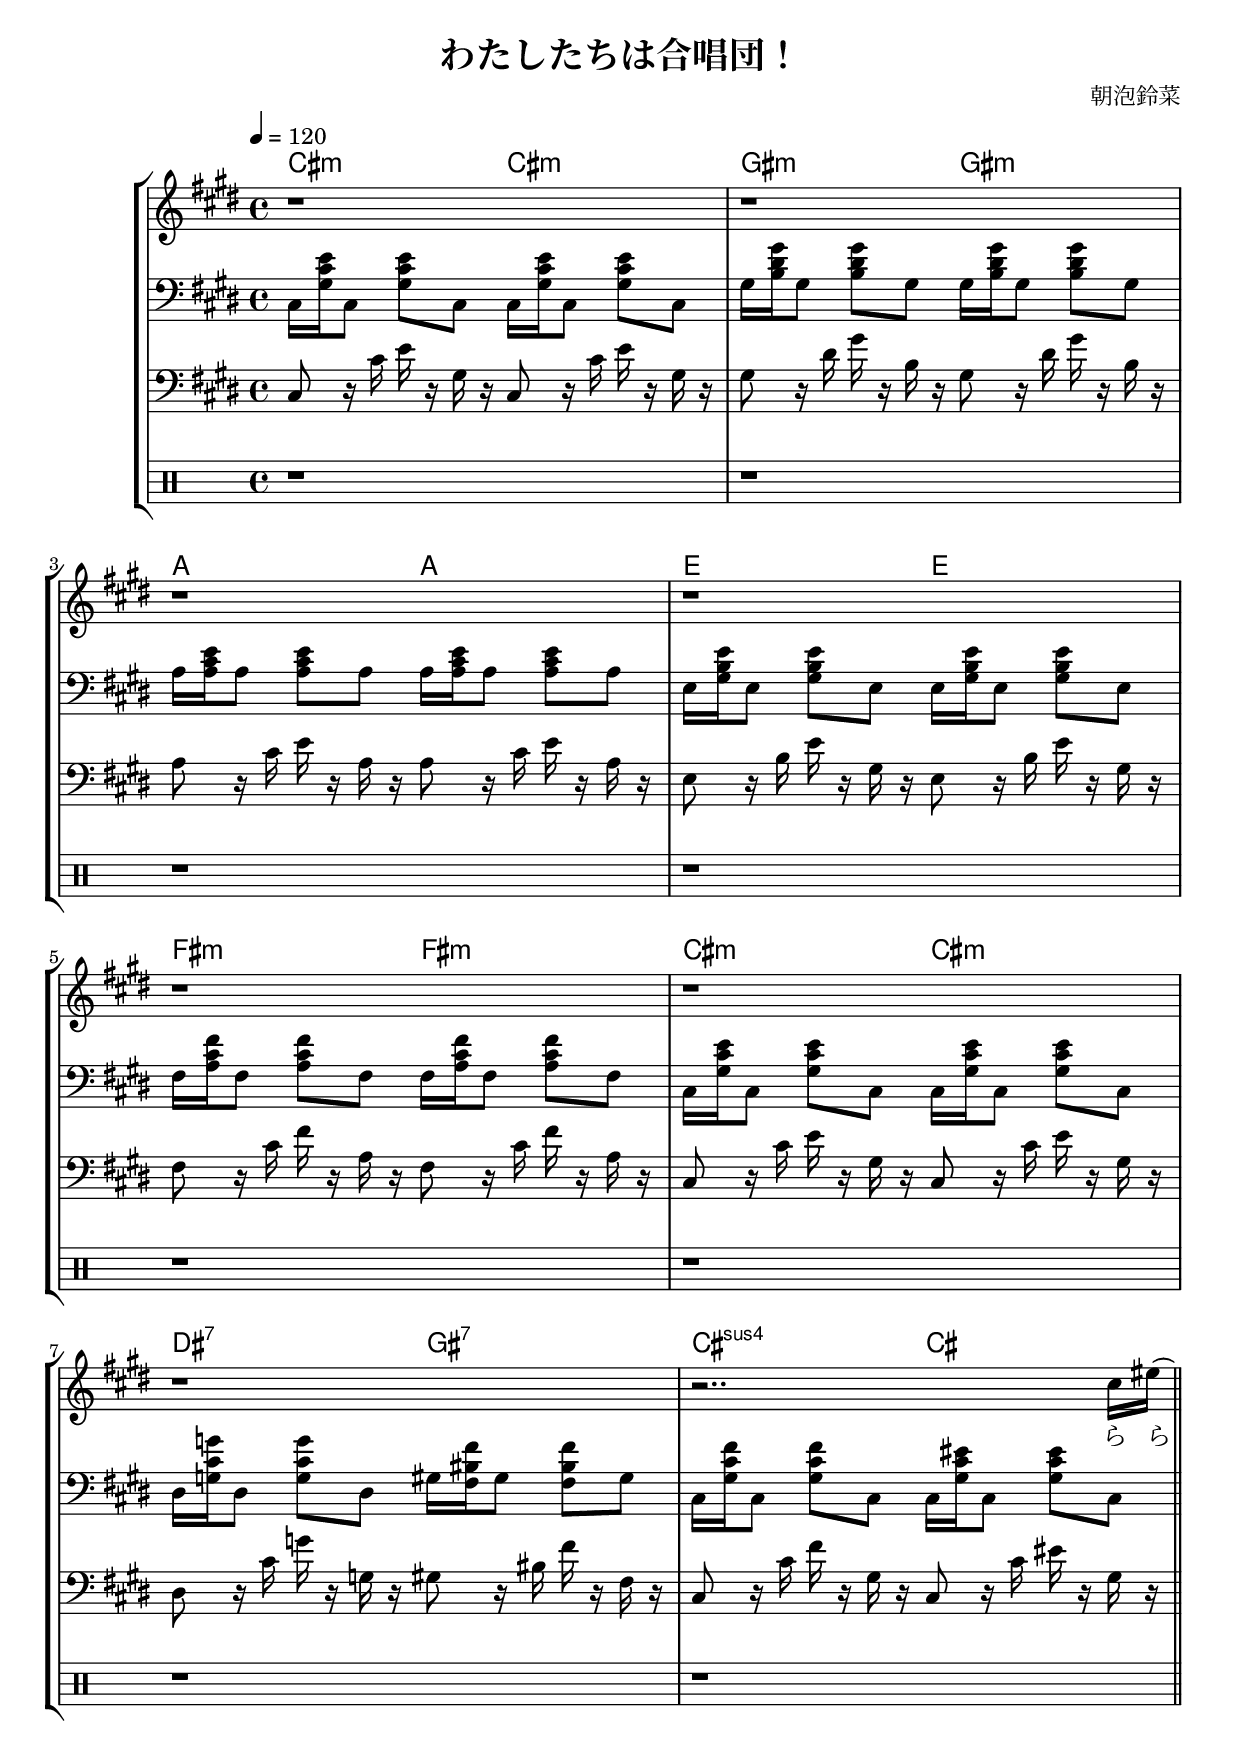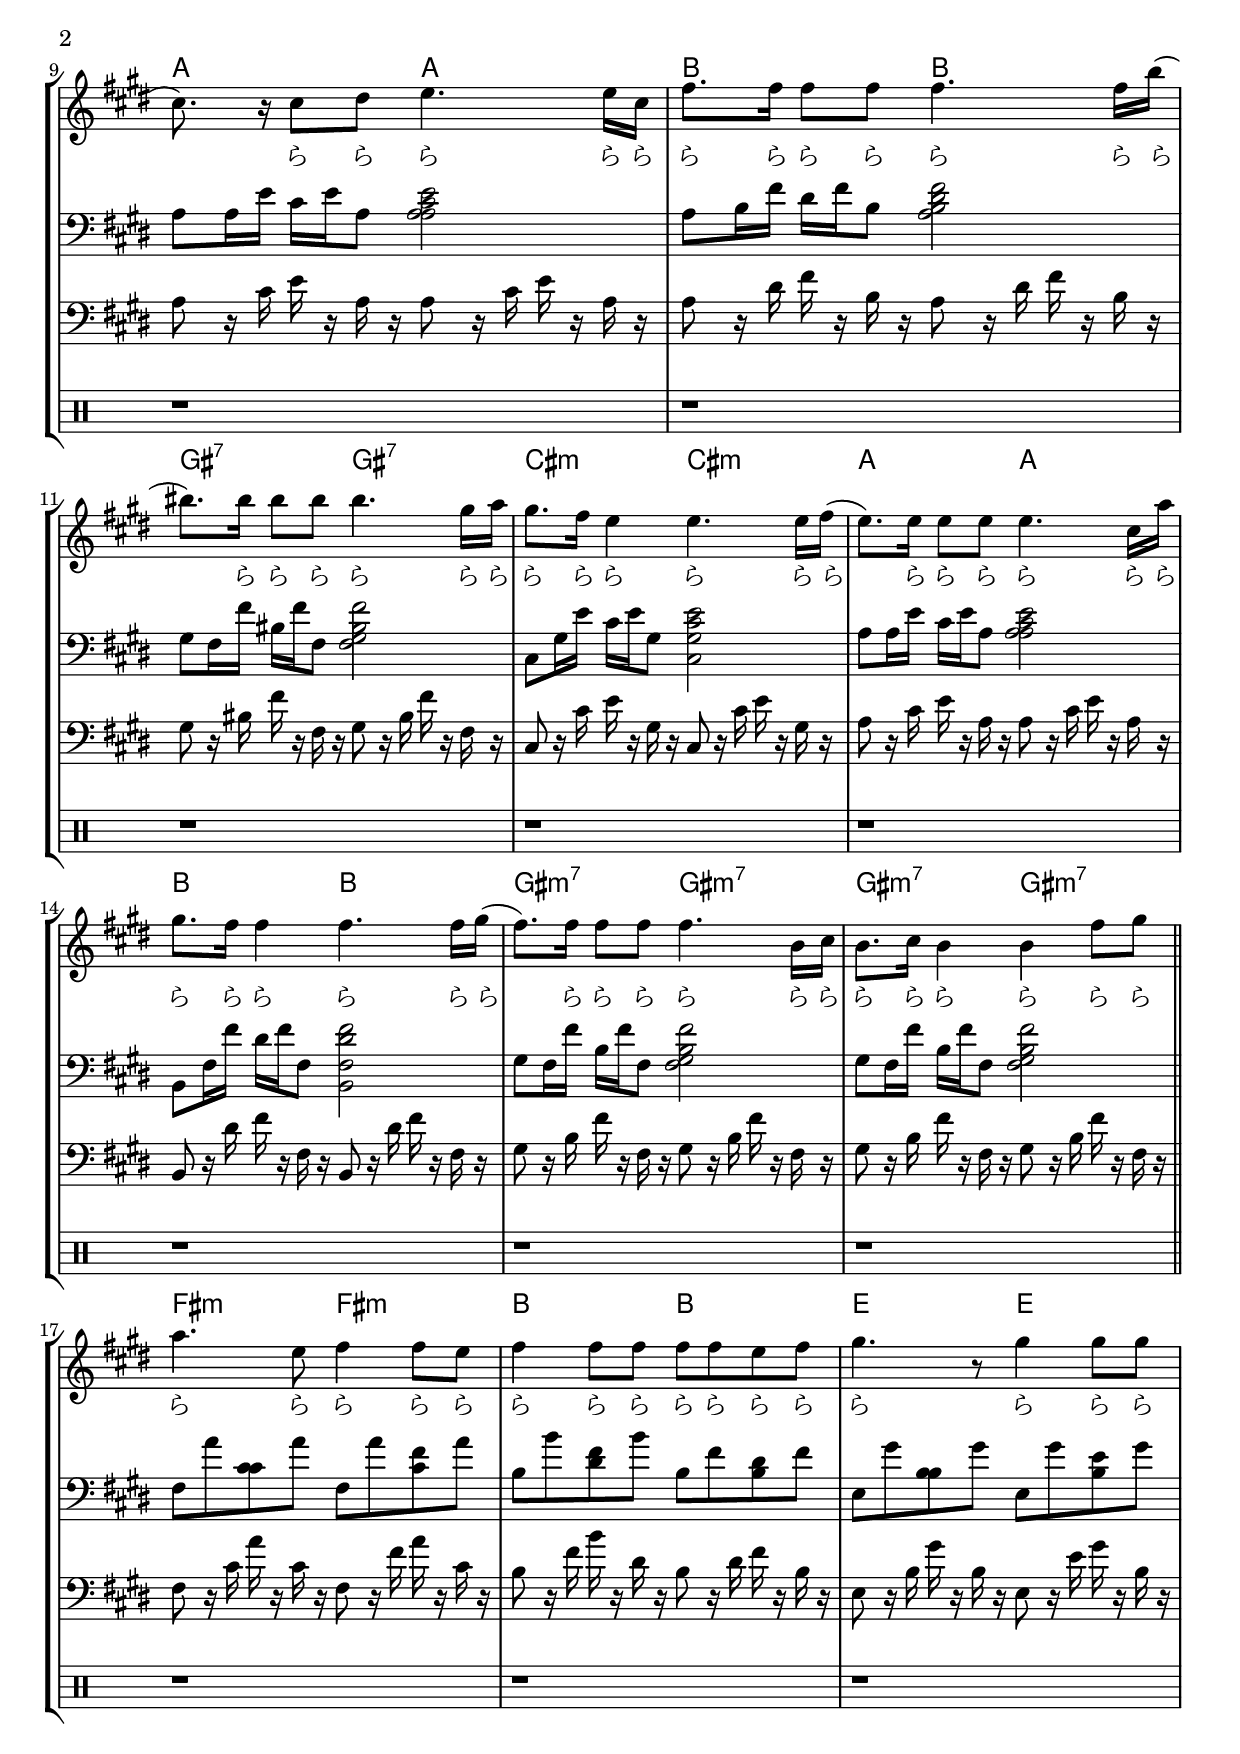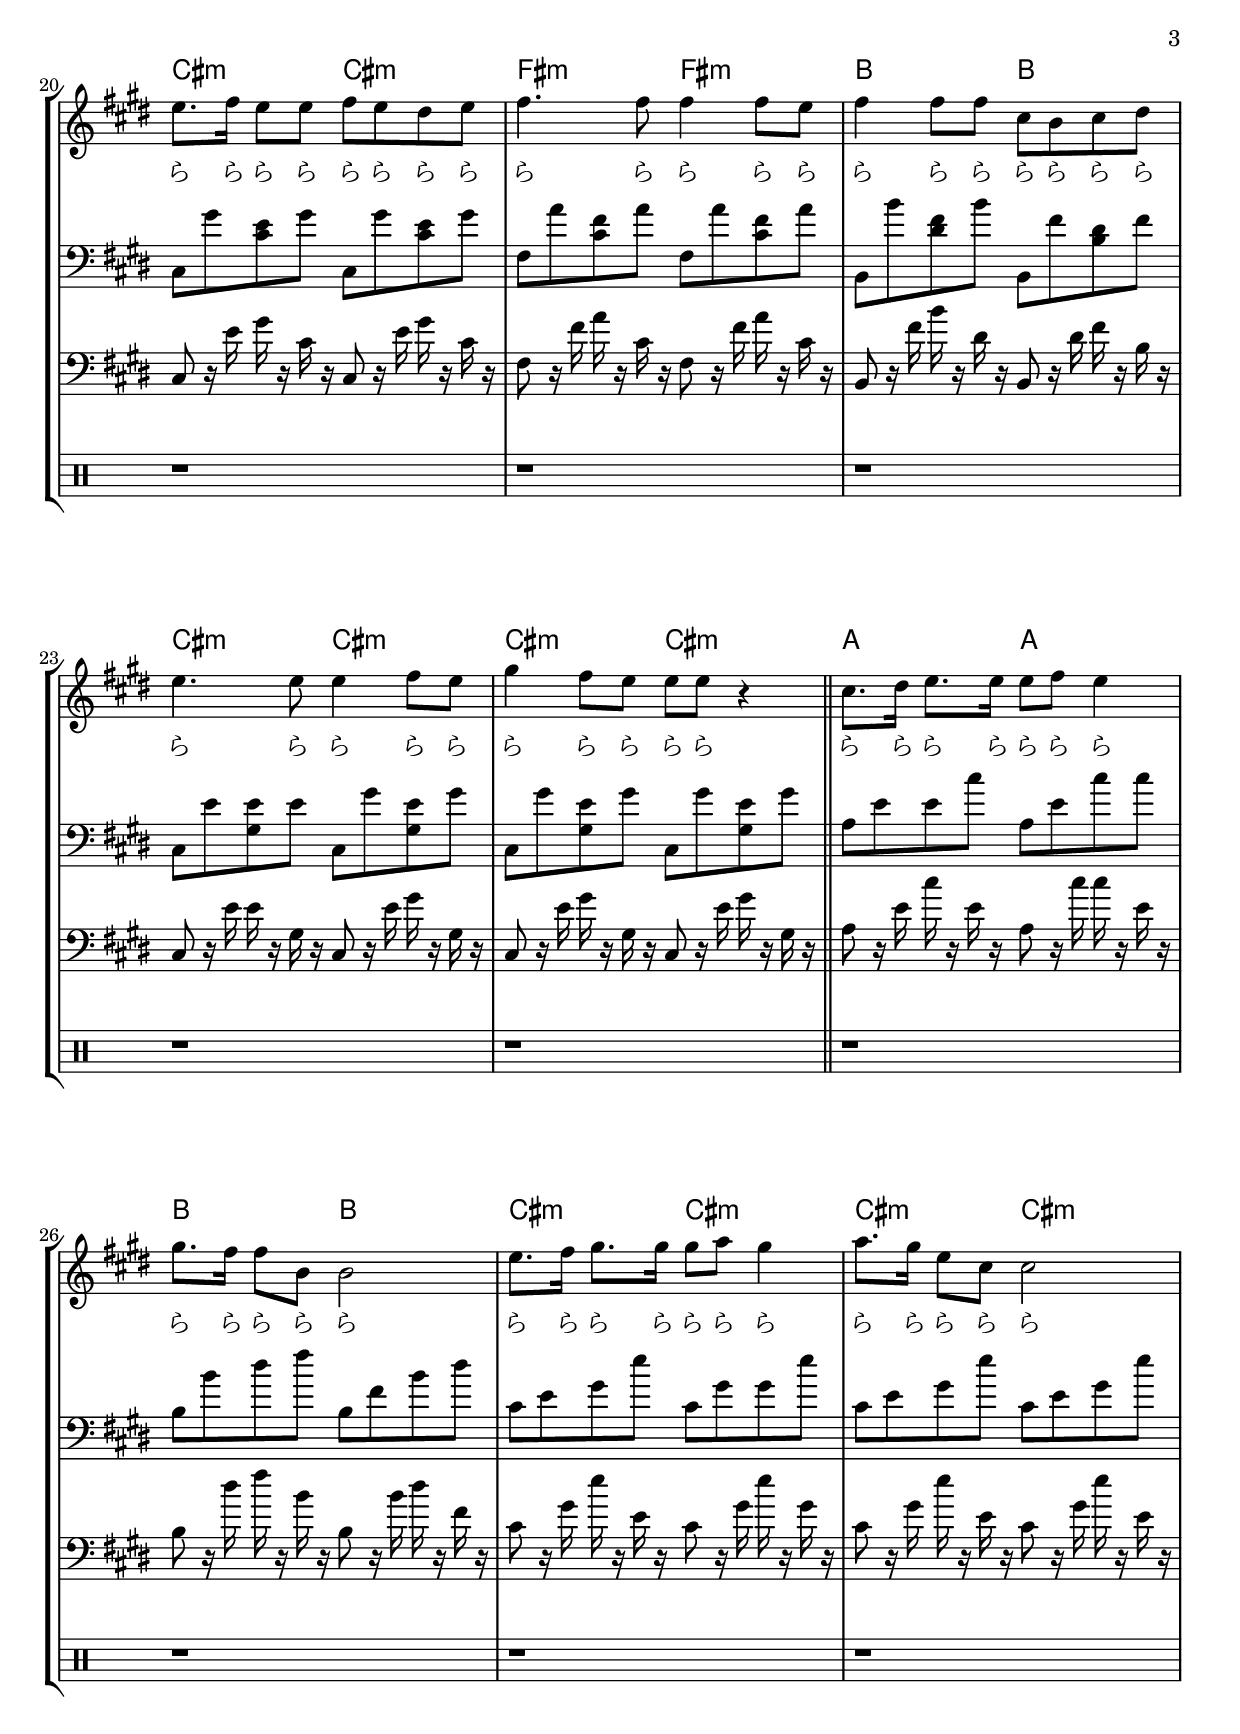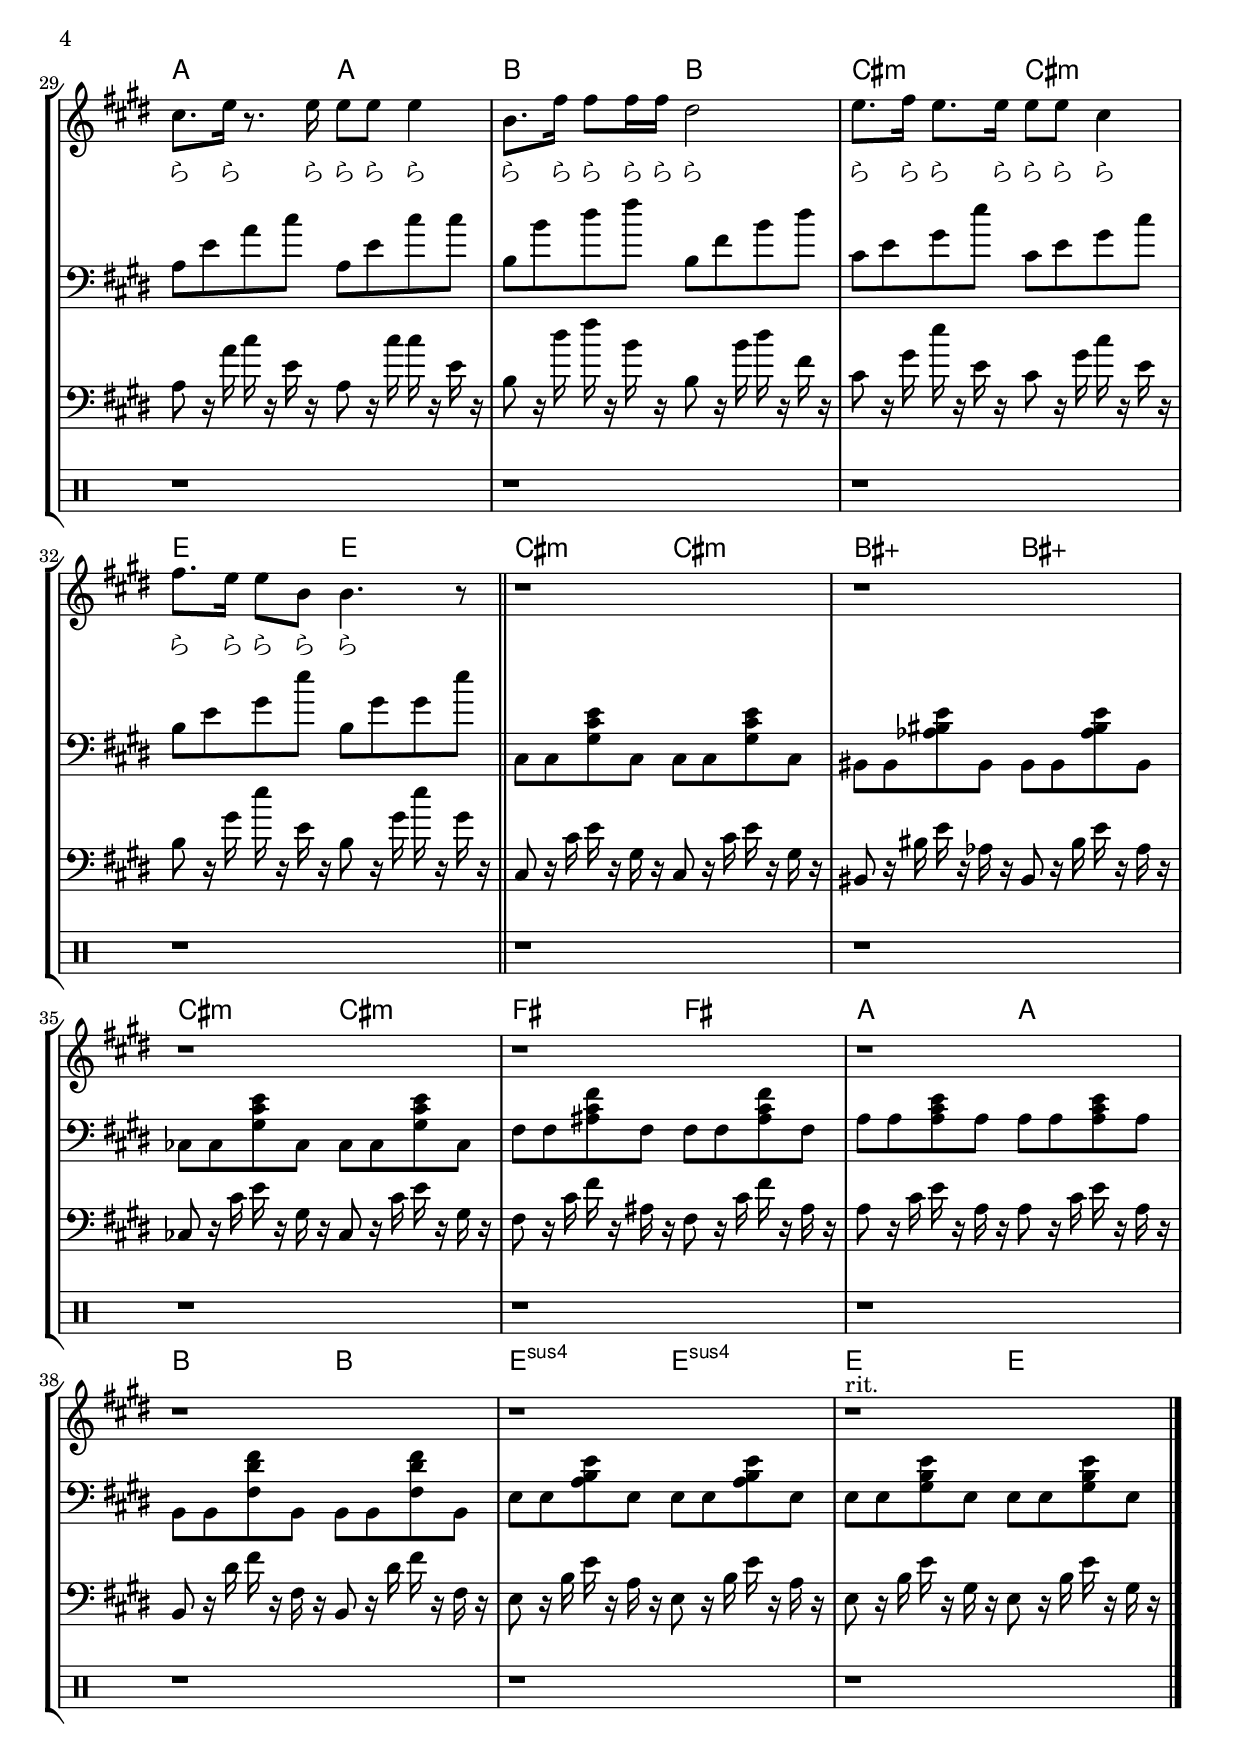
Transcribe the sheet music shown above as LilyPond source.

\version "2.12.1"

\header {
	title = \markup {わたしたちは合唱団！}
	composer = \markup \center-column {朝泡鈴菜}
}

harmony = \chordmode {
	cis2:m cis:m gis:m gis:m a a e e fis:m fis:m cis:m cis:m dis:7 gis:7 cis:sus4 cis 

	a a b b gis:7 gis:7 cis:m cis:m a a b b gis:min7 gis:min7 gis:min7 gis:min7 

	fis:m fis:m b b e e cis:m cis:m fis:m fis:m b b cis:m cis:m cis:m cis:m 

	a a b b cis:m cis:m cis:m cis:m a a b b cis:m cis:m e e 

	cis:m cis:m bis:aug bis:aug cis:m cis:m fis fis a a b b e:sus4 e:sus4 e e 
}

melody = {
	\key e \major
	\tempo 4 = 120
	r1 | r1 | r1 | r1 | r1 | r1 | r1 | r2.. 
	\set Staff.midiInstrument = #"fss0.32"
	cis''16  eis''16 
	(cis''8.)  r16  cis''8  dis''8  e''4.  e''16  cis''16 
	fis''8.  fis''16  fis''8  fis''8  fis''4.  fis''16  b''16 
	(bis''8.)  bis''16  bis''8  bis''8  bis''4.  gis''16  a''16 
	gis''8.  fis''16  e''4  e''4.  e''16  fis''16 
	(e''8.)  e''16  e''8  e''8  e''4.  cis''16  a''16 
	gis''8.  fis''16  fis''4  fis''4.  fis''16  gis''16 
	(fis''8.)  fis''16  fis''8  fis''8  fis''4.  b'16  cis''16 
	b'8.  cis''16  b'4  b'4  	\set Staff.midiInstrument = #"fss0.32"
	fis''8  gis''8 
	a''4.  e''8  fis''4  fis''8  e''8 
	fis''4  fis''8  fis''8  fis''8  fis''8  e''8  fis''8 
	gis''4.  r8  gis''4  gis''8  gis''8 
	e''8.  fis''16  e''8  e''8  fis''8  e''8  dis''8  e''8 
	fis''4.  fis''8  fis''4  fis''8  e''8 
	fis''4  fis''8  fis''8  cis''8  b'8  cis''8  dis''8 
	e''4.  e''8  e''4  fis''8  e''8 
	gis''4  fis''8  e''8  e''8  e''8  	r4 	\set Staff.midiInstrument = #"fss0.32"
	 cis''8.  dis''16  e''8.  e''16  e''8  fis''8  e''4 
	gis''8.  fis''16  fis''8  b'8  b'2 
	e''8.  fis''16  gis''8.  gis''16  gis''8  a''8  gis''4 
	a''8.  gis''16  e''8  cis''8  cis''2 
	cis''8.  e''16  r8.  e''16  e''8  e''8  e''4 
	b'8.  fis''16  fis''8  fis''16  fis''16  dis''2 
	e''8.  fis''16  e''8.  e''16  e''8  e''8  cis''4 
	fis''8.  e''16  e''8  b'8  b'4.  	r8 	r1 | r1 | r1 | r1 | r1 | r1 | r1 | r1^"rit." \bar "|."
}

words = \lyricmode {
	
	ら  ら  ら  ら  ら  ら  ら  ら  ら  ら  ら  ら  ら  ら  ら  ら  ら  ら  ら  ら  ら  ら  ら  ら  ら  ら  ら  ら  ら  ら  ら  ら  ら  ら  ら  ら  ら  ら  ら  ら  ら  ら  ら  ら  ら  ら  ら  ら  
	ら  ら  ら  ら  ら  ら  ら  ら  ら  ら  ら  ら  ら  ら  ら  ら  ら  ら  ら  ら  ら  ら  ら  ら  ら  ら  ら  ら  ら  ら  ら  ら  ら  ら  ら  ら  ら  ら  ら  ら  ら  ら  ら  ら  ら  ら  ら  ら  
	ら  ら  ら  ら  ら  ら  ら  ら  ら  ら  ら  ら  ら  ら  ら  ら  ら  ら  ら  ら  ら  ら  ら  ら  ら  ら  ら  ら  ら  ら  ら  ら  ら  ら  ら  ら  ら  ら  ら  ら  ら  ら  ら  ら  ら  ら  ら  ら  
	
}

tempochange = {
	\tempo 4 = 120
	r1 | r1 | r1 | r1 | r1 | r1 | r1 | r1 \bar "||"
	\tempo 4 = 120
	r1 | r1 | r1 | r1 | r1 | r1 | r1 | r1 \bar "||"
	\tempo 4 = 120
	r1 | r1 | r1 | r1 | r1 | r1 | r1 | r1 \bar "||"
	\tempo 4 = 120
	r1 | r1 | r1 | r1 | r1 | r1 | r1 | r1 \bar "||"
	\tempo 4 = 120
	r1 | r1 | r1 | r1 | r1 | r1 | r1 | \tempo 4 = 90 r2 \tempo 4 = 80 r2 \bar "|."
}

mainacc = {
	\clef bass
	\set Staff.midiInstrument = #"Choir Aahs"
	\key e \major
	\tempo 4 = 120
	cis16 <gis cis' e'>16 cis8 <gis cis' e'>8 cis8
	cis16 <gis cis' e'>16 cis8 <gis cis' e'>8 cis8
	gis16 <b dis' gis'>16 gis8 <b dis' gis'>8 gis8
	gis16 <b dis' gis'>16 gis8 <b dis' gis'>8 gis8
	a16 <a cis' e'>16 a8 <a cis' e'>8 a8
	a16 <a cis' e'>16 a8 <a cis' e'>8 a8
	e16 <gis b e'>16 e8 <gis b e'>8 e8
	e16 <gis b e'>16 e8 <gis b e'>8 e8
	fis16 <a cis' fis'>16 fis8 <a cis' fis'>8 fis8
	fis16 <a cis' fis'>16 fis8 <a cis' fis'>8 fis8
	cis16 <gis cis' e'>16 cis8 <gis cis' e'>8 cis8
	cis16 <gis cis' e'>16 cis8 <gis cis' e'>8 cis8
	dis16 <g cis' g'>16 dis8 <g cis' g'>8 dis8
	gis16 <fis bis fis'>16 gis8 <fis bis fis'>8 gis8
	cis16 <gis cis' fis'>16 cis8 <gis cis' fis'>8 cis8
	cis16 <gis cis' eis'>16 cis8 <gis cis' eis'>8 cis8
	\bar "||"

	\set Staff.midiInstrument = #"Choir Aahs"
	a8 a16 e' cis' e' a8
	<a a cis' e'>2
	a8 b16 fis' dis' fis' b8
	<a b dis' fis'>2
	gis8 fis16 fis' bis fis' fis8
	<gis fis bis fis'>2
	cis8 gis16 e' cis' e' gis8
	<cis gis cis' e'>2
	a8 a16 e' cis' e' a8
	<a a cis' e'>2
	b,8 fis16 fis' dis' fis' fis8
	<b, fis dis' fis'>2
	gis8 fis16 fis' b fis' fis8
	<gis fis b fis'>2
	gis8 fis16 fis' b fis' fis8
	<gis fis b fis'>2
	\bar "||"

	\set Staff.midiInstrument = #"Choir Aahs"
	fis8 a' <cis' cis'> a'
	fis8 a' <cis' fis'> a'
	b8 b' <dis' fis'> b'
	b8 fis' <b dis'> fis'
	e8 gis' <b b> gis'
	e8 gis' <b e'> gis'
	cis8 gis' <cis' e'> gis'
	cis8 gis' <cis' e'> gis'
	fis8 a' <cis' fis'> a'
	fis8 a' <cis' fis'> a'
	b,8 b' <dis' fis'> b'
	b,8 fis' <b dis'> fis'
	cis8 e' <gis e'> e'
	cis8 gis' <gis e'> gis'
	cis8 gis' <gis e'> gis'
	cis8 gis' <gis e'> gis'
	\bar "||"

	\set Staff.midiInstrument = #"Choir Aahs"
	a8 e'8 e'8 cis''8
	a8 e'8 cis''8 cis''8
	b8 b'8 dis''8 fis''8
	b8 fis'8 b'8 dis''8
	cis'8 e'8 gis'8 e''8
	cis'8 gis'8 gis'8 e''8
	cis'8 e'8 gis'8 e''8
	cis'8 e'8 gis'8 e''8
	a8 e'8 a'8 cis''8
	a8 e'8 cis''8 cis''8
	b8 b'8 dis''8 fis''8
	b8 fis'8 b'8 dis''8
	cis'8 e'8 gis'8 e''8
	cis'8 e'8 gis'8 cis''8
	b8 e'8 gis'8 e''8
	b8 gis'8 gis'8 e''8
	\bar "||"

	\set Staff.midiInstrument = #"Choir Aahs"
	cis8 cis8 <gis cis' e'>8 cis8
	cis8 cis8 <gis cis' e'>8 cis8
	bis,8 bis,8 <as bis e'>8 bis,8
	bis,8 bis,8 <as bis e'>8 bis,8
	ces8 ces8 <gis cis' e'>8 ces8
	ces8 ces8 <gis cis' e'>8 ces8
	fis8 fis8 <ais cis' fis'>8 fis8
	fis8 fis8 <ais cis' fis'>8 fis8
	a8 a8 <a cis' e'>8 a8
	a8 a8 <a cis' e'>8 a8
	b,8 b,8 <fis dis' fis'>8 b,8
	b,8 b,8 <fis dis' fis'>8 b,8
	e8 e8 <a b e'>8 e8
	e8 e8 <a b e'>8 e8
	e8 e8 <gis b e'>8 e8
	e8 e8 <gis b e'>8 e8
	\bar "|."
}

subacc = {
	\clef bass
	\set Staff.midiInstrument = #"Voice Oohs"
	\key e \major
	\tempo 4 = 120
	cis8r16cis'16e'16r16gis16r16
	cis8r16cis'16e'16r16gis16r16
	gis8r16dis'16gis'16r16b16r16
	gis8r16dis'16gis'16r16b16r16
	a8r16cis'16e'16r16a16r16
	a8r16cis'16e'16r16a16r16
	e8r16b16e'16r16gis16r16
	e8r16b16e'16r16gis16r16
	fis8r16cis'16fis'16r16a16r16
	fis8r16cis'16fis'16r16a16r16
	cis8r16cis'16e'16r16gis16r16
	cis8r16cis'16e'16r16gis16r16
	dis8r16cis'16g'16r16g16r16
	gis8r16bis16fis'16r16fis16r16
	cis8r16cis'16fis'16r16gis16r16
	cis8r16cis'16eis'16r16gis16r16
	\bar "||"

	\set Staff.midiInstrument = #"Voice Oohs"
	a8r16cis'16e'16r16a16r16
	a8r16cis'16e'16r16a16r16
	a8r16dis'16fis'16r16b16r16
	a8r16dis'16fis'16r16b16r16
	gis8r16bis16fis'16r16fis16r16
	gis8r16bis16fis'16r16fis16r16
	cis8r16cis'16e'16r16gis16r16
	cis8r16cis'16e'16r16gis16r16
	a8r16cis'16e'16r16a16r16
	a8r16cis'16e'16r16a16r16
	b,8r16dis'16fis'16r16fis16r16
	b,8r16dis'16fis'16r16fis16r16
	gis8r16b16fis'16r16fis16r16
	gis8r16b16fis'16r16fis16r16
	gis8r16b16fis'16r16fis16r16
	gis8r16b16fis'16r16fis16r16
	\bar "||"

	\set Staff.midiInstrument = #"Voice Oohs"
	fis8r16cis'16a'16r16cis'16r16
	fis8r16fis'16a'16r16cis'16r16
	b8r16fis'16b'16r16dis'16r16
	b8r16dis'16fis'16r16b16r16
	e8r16b16gis'16r16b16r16
	e8r16e'16gis'16r16b16r16
	cis8r16e'16gis'16r16cis'16r16
	cis8r16e'16gis'16r16cis'16r16
	fis8r16fis'16a'16r16cis'16r16
	fis8r16fis'16a'16r16cis'16r16
	b,8r16fis'16b'16r16dis'16r16
	b,8r16dis'16fis'16r16b16r16
	cis8r16e'16e'16r16gis16r16
	cis8r16e'16gis'16r16gis16r16
	cis8r16e'16gis'16r16gis16r16
	cis8r16e'16gis'16r16gis16r16
	\bar "||"

	\set Staff.midiInstrument = #"Voice Oohs"
	a8r16e'16cis''16r16e'16r16
	a8r16cis''16cis''16r16e'16r16
	b8r16dis''16fis''16r16b'16r16
	b8r16b'16dis''16r16fis'16r16
	cis'8r16gis'16e''16r16e'16r16
	cis'8r16gis'16e''16r16gis'16r16
	cis'8r16gis'16e''16r16e'16r16
	cis'8r16gis'16e''16r16e'16r16
	a8r16a'16cis''16r16e'16r16
	a8r16cis''16cis''16r16e'16r16
	b8r16dis''16fis''16r16b'16r16
	b8r16b'16dis''16r16fis'16r16
	cis'8r16gis'16e''16r16e'16r16
	cis'8r16gis'16cis''16r16e'16r16
	b8r16gis'16e''16r16e'16r16
	b8r16gis'16e''16r16gis'16r16
	\bar "||"

	\set Staff.midiInstrument = #"Voice Oohs"
	cis8r16cis'16e'16r16gis16r16
	cis8r16cis'16e'16r16gis16r16
	bis,8r16bis16e'16r16as16r16
	bis,8r16bis16e'16r16as16r16
	ces8r16cis'16e'16r16gis16r16
	ces8r16cis'16e'16r16gis16r16
	fis8r16cis'16fis'16r16ais16r16
	fis8r16cis'16fis'16r16ais16r16
	a8r16cis'16e'16r16a16r16
	a8r16cis'16e'16r16a16r16
	b,8r16dis'16fis'16r16fis16r16
	b,8r16dis'16fis'16r16fis16r16
	e8r16b16e'16r16a16r16
	e8r16b16e'16r16a16r16
	e8r16b16e'16r16gis16r16
	e8r16b16e'16r16gis16r16
	\bar "|."
}

percA = {
	\drummode {
	r1 |r1 |r1 |r1 |r1 |r1 |r1 |r1 \bar "||"
	r1 |r1 |r1 |r1 |r1 |r1 |r1 |r1 \bar "||"
	r1 |r1 |r1 |r1 |r1 |r1 |r1 |r1 \bar "||"
	r1 |r1 |r1 |r1 |r1 |r1 |r1 |r1 \bar "||"
	r1 |r1 |r1 |r1 |r1 |r1 |r1 |r1 \bar "|."
	}
}

percB = {
	\drummode {
	r1 |r1 |r1 |r1 |r1 |r1 |r1 |r1 \bar "||"
	r1 |r1 |r1 |r1 |r1 |r1 |r1 |r1 \bar "||"
	r1 |r1 |r1 |r1 |r1 |r1 |r1 |r1 \bar "||"
	r1 |r1 |r1 |r1 |r1 |r1 |r1 |r1 \bar "||"
	r1 |r1 |r1 |r1 |r1 |r1 |r1 |r1 \bar "|."
	}
}

percC = {
	\drummode {
	r1 |r1 |r1 |r1 |r1 |r1 |r1 |r1 \bar "||"
	r1 |r1 |r1 |r1 |r1 |r1 |r1 |r1 \bar "||"
	r1 |r1 |r1 |r1 |r1 |r1 |r1 |r1 \bar "||"
	r1 |r1 |r1 |r1 |r1 |r1 |r1 |r1 \bar "||"
	r1 |r1 |r1 |r1 |r1 |r1 |r1 |r1 \bar "|."
	}
}

percD = {
	\drummode {
	r1 |r1 |r1 |r1 |r1 |r1 |r1 |r1 \bar "||"
	r1 |r1 |r1 |r1 |r1 |r1 |r1 |r1 \bar "||"
	r1 |r1 |r1 |r1 |r1 |r1 |r1 |r1 \bar "||"
	r1 |r1 |r1 |r1 |r1 |r1 |r1 |r1 \bar "||"
	r1 |r1 |r1 |r1 |r1 |r1 |r1 |r1 \bar "|."
	}
}

percE = {
	\drummode {
	r1 |r1 |r1 |r1 |r1 |r1 |r1 |r1 \bar "||"
	r1 |r1 |r1 |r1 |r1 |r1 |r1 |r1 \bar "||"
	r1 |r1 |r1 |r1 |r1 |r1 |r1 |r1 \bar "||"
	r1 |r1 |r1 |r1 |r1 |r1 |r1 |r1 \bar "||"
	r1 |r1 |r1 |r1 |r1 |r1 |r1 |r1 \bar "|."
	}
}

\score {
	<<
		\new StaffGroup <<
			\new ChordNames {\harmony}
			\new Voice = "melody" {\melody}
			\new Lyrics \lyricsto "melody" \words
			\new Staff = "mainacc" {\mainacc}
			\new Staff = "subacc" {\subacc}
			\new DrumStaff <<
				\new DrumVoice {\percA}
				\new DrumVoice {\percB}
				\new DrumVoice {\percC}
				\new DrumVoice {\percD}
				\new DrumVoice {\percE}
			>>
		>>
	>>
	\layout { }
}
